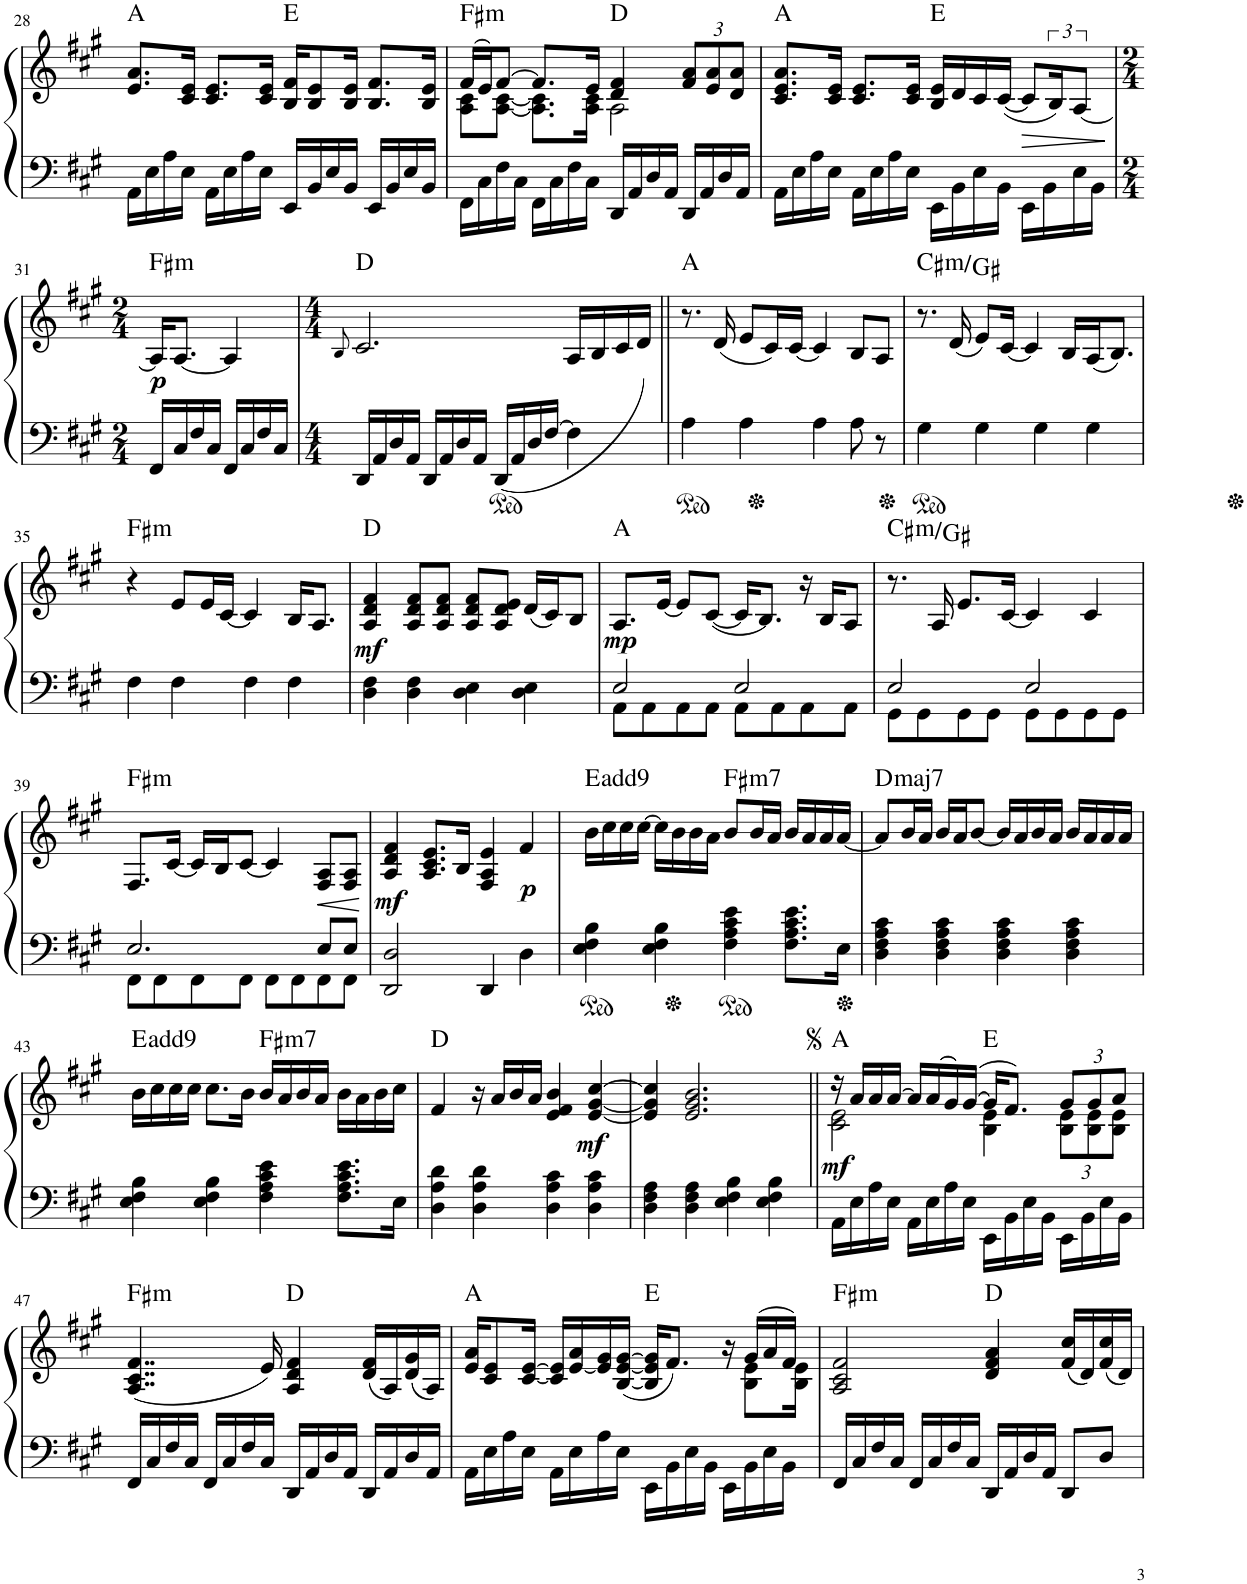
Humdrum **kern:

**kern	**kern	**dynam	**harte
*part1	*part1	*part1	*part1
*staff2	*staff1	*staff1/2	*
*I"Piano	*	*	*
*I'Pno.	*	*	*
!!LO:PB:g=z
*clefF4	*clefG2	*	*
*k[f#c#g#]	*k[f#c#g#]	*	*
*M4/4	*M4/4	*	*
=28	=28	=28	=28
16AA\LL	8.e/ 8.a/L	.	A:maj
16E\	.	.	.
16A\	.	.	.
16E\JJ	16c#/ 16e/Jk	.	.
16AA\LL	8.c#/ 8.e/L	.	.
16E\	.	.	.
16A\	.	.	.
16E\JJ	16c#/ 16e/Jk	.	.
16EE/LL	16B/ 16f#/KL	.	E:maj
16BB/	8B/ 8e/	.	.
16E/	.	.	.
16BB/JJ	16B/ 16e/Jk	.	.
16EE/LL	8.B/ 8.f#/L	.	.
16BB/	.	.	.
16E/	.	.	.
16BB/JJ	16B/ 16e/Jk	.	.
=29	=29	=29	=29
*	*^	*	*
!	!	!	!	!LO:H:kt=m
16FF#\LL	(16f#/LL	8A\ 8c#\L	.	F#:min
16C#\	16e/J)	.	.	.
16F#\	[8f#/J	[8A\ [8c#\J	.	.
16C#\JJ	.	.	.	.
16FF#\LL	8.f#/L]	8.A\] 8.c#\]L	.	.
16C#\	.	.	.	.
16F#\	.	.	.	.
16C#\JJ	16e/Jk	16A\ 16c#\Jk	.	.
16DD/LL	4d/ 4f#/	2A\	.	D:maj
16AA/	.	.	.	.
16D/	.	.	.	.
16AA/JJ	.	.	.	.
*	*Xbrackettup	*	*	*
16DD/LL	12f#/ 12a/L	.	.	.
16AA/	.	.	.	.
.	12e/ 12a/	.	.	.
16D/	.	.	.	.
.	12d/ 12a/J	.	.	.
16AA/JJ	.	.	.	.
*	*v	*v	*	*
=30	=30	=30	=30
16AA\LL	8.c#/ 8.e/ 8.a/L	.	A:maj
16E\	.	.	.
16A\	.	.	.
16E\JJ	16c#/ 16e/Jk	.	.
16AA\LL	8.c#/ 8.e/L	.	.
16E\	.	.	.
16A\	.	.	.
16E\JJ	16c#/ 16e/Jk	.	.
16EE\LL	16B/ 16e/LL	.	E:maj
16BB\	16d/	.	.
16E\	16c#/	.	.
16BB\JJ	([16c#/JJ	.	.
*	*brackettup	*	*
!	!	!LO:HP:b	!
16EE\LL	12c#/L]	>	.
16BB\	.	.	.
.	24B/L)	.	.
16E\	[8A/J	.	.
16BB\JJ	.	.	.
.	.	]	.
!!LO:LB:g=z
=31	=31	=31	=31
*M2/4	*M2/4	*	*
!	!	!LO:DY:b	!LO:H:kt=m
16FF#/LL	16A/KL]	p	F#:min
16C#/	[8.A/J	.	.
16F#/	.	.	.
16C#/JJ	.	.	.
16FF#/LL	4A/]	.	.
16C#/	.	.	.
16F#/	.	.	.
16C#/JJ	.	.	.
=32	=32	=32	=32
*M4/4	*M4/4	*	*
.	8qB/	.	.
16DD/LL	2.c#/	.	D:maj
16AA/	.	.	.
16D/	.	.	.
16AA/JJ	.	.	.
16DD/LL	.	.	.
16AA/	.	.	.
16D/	.	.	.
16AA/JJ	.	.	.
(16DD/LL	.	.	.
16AA/	.	.	.
16D/	.	.	.
[16F#/JJ	.	.	.
4F#\]	16A/LL	.	.
.	16B/	.	.
.	16c#/	.	.
.	(16d/JJ	.	.
=33||	=33||	=33||	=33||
4A\	8.r	.	A:maj
.	16d/	.	.
4A\	8e/L	.	.
.	16c#/L)	.	.
.	[16c#/JJ	.	.
4A\	4c#/]	.	.
8A\	8B/L	.	.
8r	8A/J	.	.
=34	=34	=34	=34
!	!	!	!LO:H:kt=m
4G#\	8.r	.	C#:min/5
.	(16d/	.	.
4G#\	8e/L)	.	.
.	[16c#/Jk	.	.
.	4c#/]	.	.
4G#\	.	.	.
.	16B/LL	.	.
4G#\	(16A/J	.	.
.	8.B/J)	.	.
!!LO:LB:g=z
=35	=35	=35	=35
!	!	!	!LO:H:kt=m
4F#\	4r	.	F#:min
4F#\	8e/L	.	.
.	16e/L	.	.
.	[16c#/JJ	.	.
4F#\	4c#/]	.	.
4F#\	16B/KL	.	.
.	8.A/J	.	.
=36	=36	=36	=36
!	!	!LO:DY:b	!
4D\ 4F#\	4A/ 4d/ 4f#/	mf	D:maj
4D\ 4F#\	8A/ 8d/ 8f#/L	.	.
.	8A/ 8d/ 8f#/J	.	.
4D\ 4E\	8A/ 8d/ 8f#/L	.	.
.	8A/ 8d/ 8e/J	.	.
4D\ 4E\	(16d/LL	.	.
.	16c#/J)	.	.
.	8B/J	.	.
=37	=37	=37	=37
*^	*	*	*
!	!	!	!LO:DY:b	!
2E/	8AA\L	8.A/L	mp	A:maj
.	8AA\	.	.	.
.	.	[16e/Jk	.	.
.	8AA\	8e/L]	.	.
.	8AA\J	([8c#/J	.	.
2E/	8AA\L	16c#/KL]	.	.
.	.	8.B/J)	.	.
.	8AA\	.	.	.
.	8AA\	16r	.	.
.	.	16B/KL	.	.
.	8AA\J	8A/J	.	.
=38	=38	=38	=38	=38
!	!	!	!	!LO:H:kt=m
2E/	8GG#\L	8.r	.	C#:min/5
.	8GG#\	.	.	.
.	.	16A/	.	.
.	8GG#\	8.e/L	.	.
.	8GG#\J	.	.	.
.	.	[16c#/Jk	.	.
2E/	8GG#\L	4c#/]	.	.
.	8GG#\	.	.	.
.	8GG#\	4c#/	.	.
.	8GG#\J	.	.	.
!!LO:LB:g=z
=39	=39	=39	=39	=39
!	!	!	!	!LO:H:kt=m
2.E/	8FF#\L	8.F#/L	.	F#:min
.	8FF#\	.	.	.
.	.	[16c#/Jk	.	.
.	8FF#\	16c#/LL]	.	.
.	.	16B/J	.	.
.	8FF#\J	[8c#/J	.	.
.	8FF#\L	4c#/]	.	.
.	8FF#\	.	.	.
!	!	!	!LO:HP:b	!
8E/L	8FF#\	8F#/ 8A/L	<	.
8E/J	8FF#\J	8F#/ 8A/J	.	.
*v	*v	*	*	*
.	.	[	.
=40	=40	=40	=40
!	!	!LO:DY:b	!
2DD/ 2D/	4A/ 4d/ 4f#/	mf	.
.	8.A/ 8.c#/ 8.e/L	.	.
.	16B/Jk	.	.
4DD/	4F#/ 4A/ 4e/	.	.
!	!	!LO:DY:b	!
4D\	4f#/	p	.
=41	=41	=41	=41
4E\ 4F#\ 4B\	16b\LL	.	E:maj(9)
.	16cc#\	.	.
.	16cc#\	.	.
.	[16cc#\JJ	.	.
4E\ 4F#\ 4B\	16cc#\LL]	.	.
.	16b\	.	.
.	16b\	.	.
.	16a\JJ	.	.
!	!	!	!LO:H:kt=m7
4F#\ 4A\ 4c#\ 4e\	8b/L	.	F#:min7
.	16b/L	.	.
.	16a/JJ	.	.
8.F#\ 8.A\ 8.c#\ 8.e\L	16b/LL	.	.
.	16a/	.	.
.	16a/	.	.
16E\Jk	[16a/JJ	.	.
=42	=42	=42	=42
!	!	!	!LO:H:kt=maj7
4D\ 4F#\ 4A\ 4c#\	8a/L]	.	D:maj7
.	16b/L	.	.
.	16a/JJ	.	.
4D\ 4F#\ 4A\ 4c#\	16b/LL	.	.
.	16a/J	.	.
.	[8b/J	.	.
4D\ 4F#\ 4A\ 4c#\	16b/LL]	.	.
.	16a/	.	.
.	16b/	.	.
.	16a/JJ	.	.
4D\ 4F#\ 4A\ 4c#\	16b/LL	.	.
.	16a/	.	.
.	16a/	.	.
.	16a/JJ	.	.
!!LO:LB:g=z
=43	=43	=43	=43
4E\ 4F#\ 4B\	16b\LL	.	E:maj(9)
.	16cc#\	.	.
.	16cc#\	.	.
.	16cc#\JJ	.	.
4E\ 4F#\ 4B\	8.cc#\L	.	.
.	16b\Jk	.	.
!	!	!	!LO:H:kt=m7
4F#\ 4A\ 4c#\ 4e\	16b/LL	.	F#:min7
.	16a/	.	.
.	16b/	.	.
.	16a/JJ	.	.
8.F#\ 8.A\ 8.c#\ 8.e\L	16b\LL	.	.
.	16a\	.	.
.	16b\	.	.
16E\Jk	16cc#\JJ	.	.
=44	=44	=44	=44
4D\ 4A\ 4d\	4f#/	.	D:maj
4D\ 4A\ 4d\	16r	.	.
.	16a/LL	.	.
.	16b/	.	.
.	16a/JJ	.	.
4D\ 4A\ 4c#\	4e/ 4f#/ 4b/	.	.
!	!	!LO:DY:b	!
4D\ 4A\ 4c#\	[4e/ [4g#/ [4cc#/	mf	.
=45	=45	=45	=45
4D\ 4F#\ 4A\	4e/] 4g#/] 4cc#/]	.	.
4D\ 4F#\ 4A\	2.e/ 2.g#/ 2.b/	.	.
4E\ 4F#\ 4B\	.	.	.
4E\ 4F#\ 4B\	.	.	.
=46||	=46||	=46||	=46||
*	*^	*	*
!	!	!	!LO:DY:b	!
16AA\LL	16r	2c#\ 2e\	mf	A:maj
16E\	16a/LL	.	.	.
16A\	16a/	.	.	.
16E\JJ	[16a/JJ	.	.	.
16AA\LL	16a/LL]	.	.	.
16E\	(16a/	.	.	.
16A\	16g#/)	.	.	.
16E\JJ	([16g#/JJ	.	.	.
16EE\LL	16g#/KL]	4B\ 4e\	.	E:maj
16BB\	8.f#/J)	.	.	.
16E\	.	.	.	.
16BB\JJ	.	.	.	.
*	*Xbrackettup	*	*	*
16EE\LL	12g#/L	12B\ 12e\L	.	.
16BB\	.	.	.	.
.	12g#/	12B\ 12e\	.	.
16E\	.	.	.	.
.	12a/J	12B\ 12e\J	.	.
16BB\JJ	.	.	.	.
*	*v	*v	*	*
!!LO:LB:g=z
=47	=47	=47	=47
!	!	!	!LO:H:kt=m
16FF#/LL	(4..A/ 4..c#/ 4..f#/	.	F#:min
16C#/	.	.	.
16F#/	.	.	.
16C#/JJ	.	.	.
16FF#/LL	.	.	.
16C#/	.	.	.
16F#/	.	.	.
16C#/JJ	16e/)	.	.
16DD/LL	4A/ 4d/ 4f#/	.	D:maj
16AA/	.	.	.
16D/	.	.	.
16AA/JJ	.	.	.
16DD/LL	(16d/ 16f#/LL	.	.
16AA/	16A/)	.	.
16D/	(16d/ 16g#/	.	.
16AA/JJ	16A/JJ)	.	.
=48	=48	=48	=48
*	*^	*	*
16AA\LL	16e/ 16a/KL	16ryy	.	A:maj
*	*v	*v	*	*
16E\	8c#/ 8e/	.	.
16A\	.	.	.
16E\JJ	[16c#/ [16e/Jk	.	.
16AA\LL	16c#/] 16e/]LL	.	.
16E\	[16e/ 16a/	.	.
16A\	16e/] 16g#/	.	.
16E\JJ	([16B/ [16e/ [16g#/JJ	.	.
16EE\LL	16B/] 16e/] 16g#/]KL	.	E:maj
16BB\	8.f#/J)	.	.
16E\	.	.	.
16BB\JJ	.	.	.
16EE\LL	16r	.	.
*	*^	*	*
16BB\	(16g#/LL	8B\ 8e\L	.	.
16E\	16a/	.	.	.
16BB\JJ	16f#/JJ)	16B\ 16e\Jk	.	.
=49	=49	=49	=49	=49
!	!	!	!	!LO:H:kt=m
*	*v	*v	*	*
16FF#/LL	2A/ 2c#/ 2f#/	.	F#:min
16C#/	.	.	.
16F#/	.	.	.
16C#/JJ	.	.	.
16FF#/LL	.	.	.
16C#/	.	.	.
16F#/	.	.	.
16C#/JJ	.	.	.
16DD/LL	4d/ 4f#/ 4a/	.	D:maj
16AA/	.	.	.
16D/	.	.	.
16AA/JJ	.	.	.
8DD/L	(16f#/ 16cc#/LL	.	.
.	16d/)	.	.
8D/J	(16f#/ 16cc#/	.	.
.	16d/JJ)	.	.
=	=	=	=
*-	*-	*-	*-
